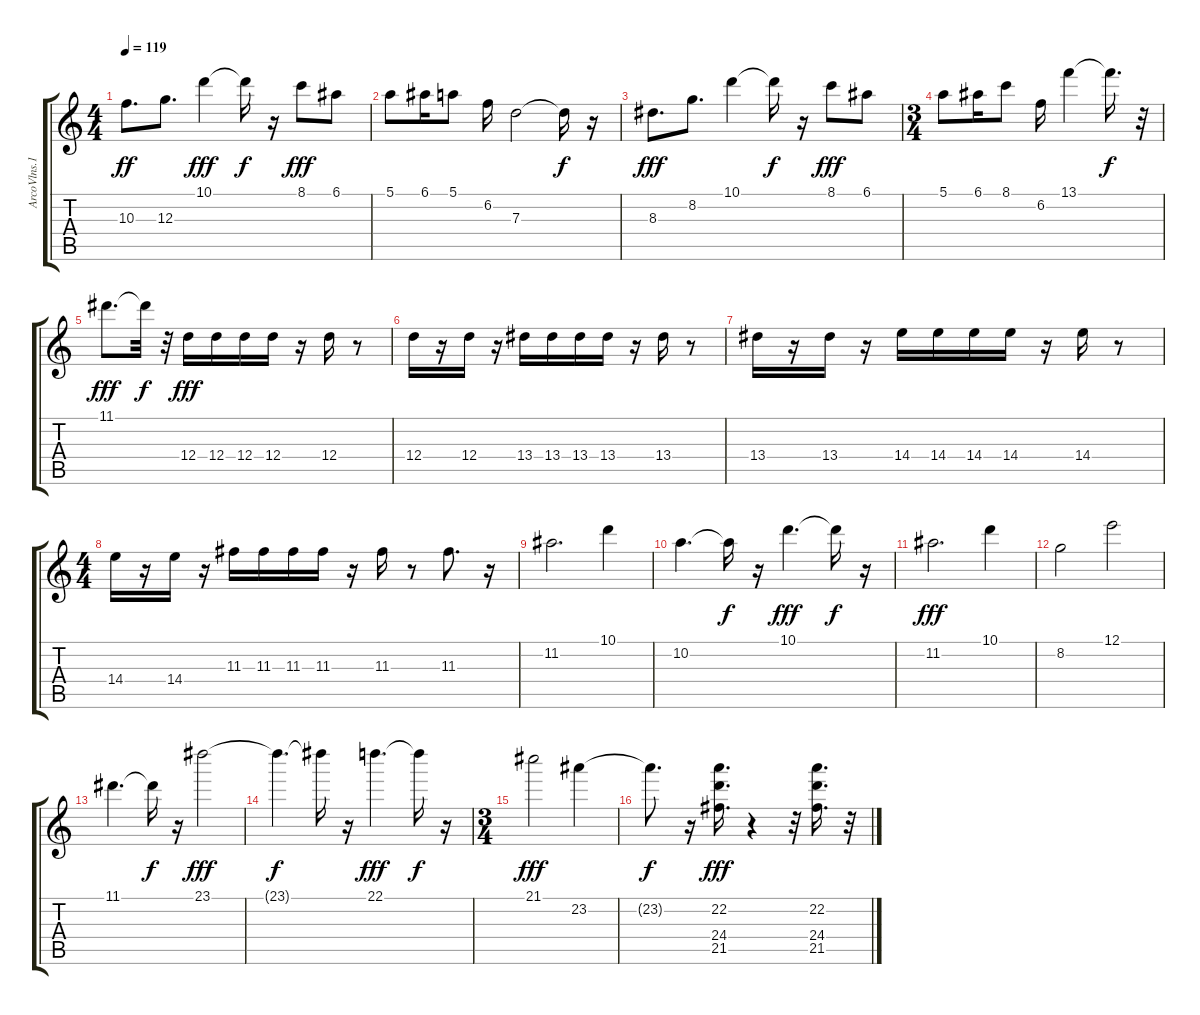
\track ("ArcoVlns.1                      " "ArcoVlns.1") {instrument distortionguitar}
\staff {score tabs}
\tuning (E4 B3 G3 D3 A2 E2) {hide}
\ts (4 4)
\tempo 119
\clef g2
\ks c
10.3.8{d dy ff} 12.3.8{d} 10.1.4{dy fff} 10.1{t}.16{dy f} r.16 8.1.8{dy fff} 6.1.8 |
5.1.8 6.1.16 5.1.8 6.2.16 7.3.2 7.3{t}.16{dy f} r.16 |
8.3.8{d dy fff} 8.2.8{d} 10.1.4 10.1{t}.16{dy f} r.16 8.1.8{dy fff} 6.1.8 |
\ts (3 4)
5.1.8 6.1.16 8.1.8 6.2.16 13.1.4 13.1{t}.16{d dy f} r.32 |
11.1.8{d dy fff} 11.1{t}.32{dy f} r.32 12.4.16{dy fff} 12.4.16 12.4.16 12.4.16 r.16 12.4.16 r.8 |
12.4.16 r.16 12.4.16 r.16 13.4.16 13.4.16 13.4.16 13.4.16 r.16 13.4.16 r.8 |
13.4.16 r.16 13.4.16 r.16 14.4.16 14.4.16 14.4.16 14.4.16 r.16 14.4.16 r.8 |
\ts (4 4)
14.4.16 r.16 14.4.16 r.16 11.3.16 11.3.16 11.3.16 11.3.16 r.16 11.3.16 r.8 11.3.8{d} r.16 |
11.2.2{d} 10.1.4 |
10.2.4{d} 10.2{t}.16{dy f} r.16 10.1.4{d dy fff} 10.1{t}.16{dy f} r.16 |
11.2.2{d dy fff} 10.1.4 |
8.2.2 12.1.2 |
11.1.4{d} 11.1{t}.16{dy f} r.16 23.1.2{dy fff} |
23.1{t}.4{d dy f} 23.1{t}.16 r.16 22.1.4{d dy fff} 22.1{t}.16{dy f} r.16 |
\ts (3 4)
21.1.2{dy fff} 23.2.4 |
23.2{t}.8{d dy f} r.16 (22.2 24.4 21.5).16{d dy fff} r.4 r.32 (22.2 24.4 21.5).16{d} r.32
